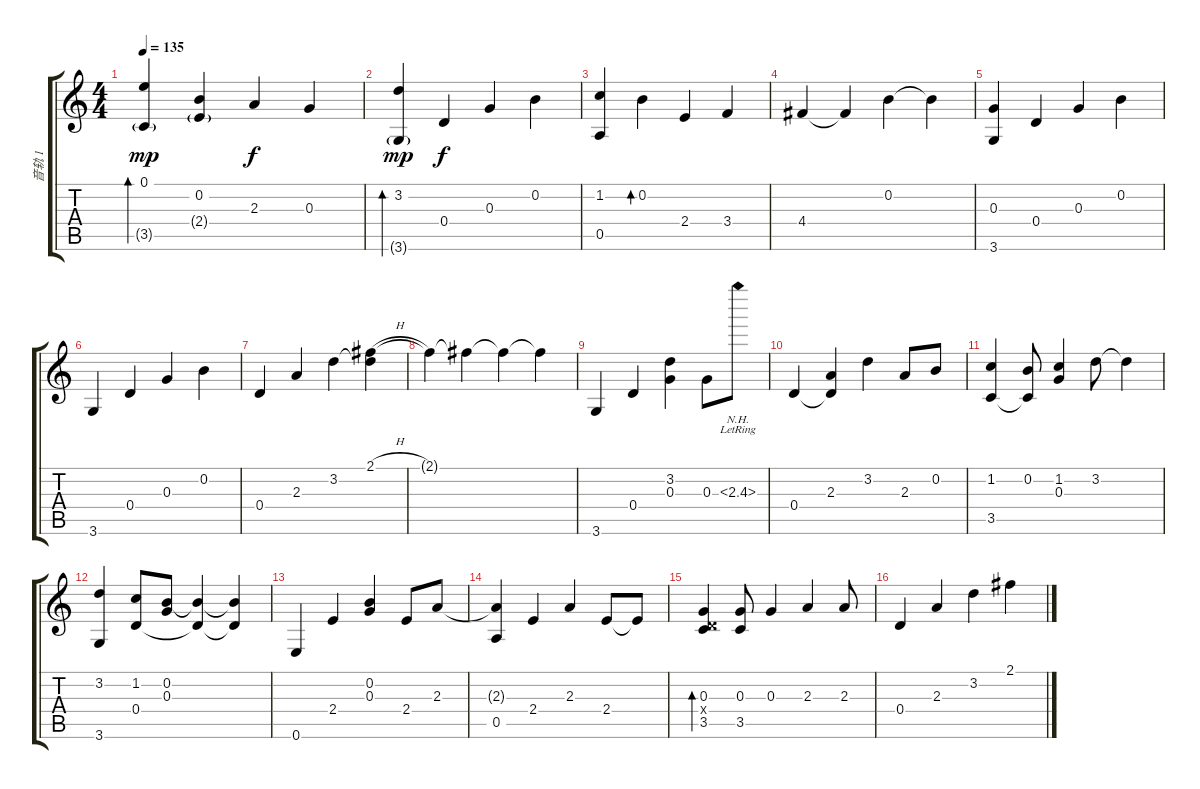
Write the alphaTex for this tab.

\track ("音轨 1" "音轨 1") {instrument acousticguitarnylon}
\staff {score tabs}
\tuning (E4 B3 G3 D3 A2 E2) {hide}
\ts (4 4)
\tempo 135
\clef g2
\ks c
(0.1 3.5{g}).4{bd 60 dy mp instrument acousticguitarnylon} (0.2 2.4{g}).4 2.3.4{dy f} 0.3.4 |
(3.2 3.6{g}).4{bd 60 dy mp} 0.4.4{dy f} 0.3.4 0.2.4 |
(1.2 0.5).4 0.2.4{bd 60} 2.4.4 3.4.4 |
4.4.4 4.4{t}.4 0.2.4 0.2{t}.4 |
(0.3 3.6).4 0.4.4 0.3.4 0.2.4 |
3.6.4 0.4.4 0.3.4 0.2.4 |
0.4.4 2.3.4 3.2.4 (2.1{h} 3.2{t}).4 |
2.1{t}.4 2.1{t}.4 2.1{t}.4 2.1{t}.4 |
3.6.4 0.4.4 (3.2 0.3).4 0.3.8 2.3{nh lr}.8 |
0.4.4 (2.3 0.4{t}).4 3.2.4 2.3.8 0.2.8 |
(1.2 3.5).4 (0.2 3.5{t}).8 (1.2 0.3).4 3.2.8 3.2{t}.4 |
(3.2 3.6).4 (1.2 0.4).8 (0.2 0.3).8 (0.2{t} 0.4{t}).4 (0.2{t} 0.4{t}).4 |
0.6.4 2.4.4 (0.2 0.3).4 2.4.8 2.3.8 |
(2.3{t} 0.5).4 2.4.4 2.3.4 2.4.8 2.4{t}.8 |
(0.3 0.4{x} 3.5).4{bd 60} (0.3 3.5).8 0.3.4 2.3.4 2.3.8 |
0.4.4 2.3.4 3.2.4 2.1.4
